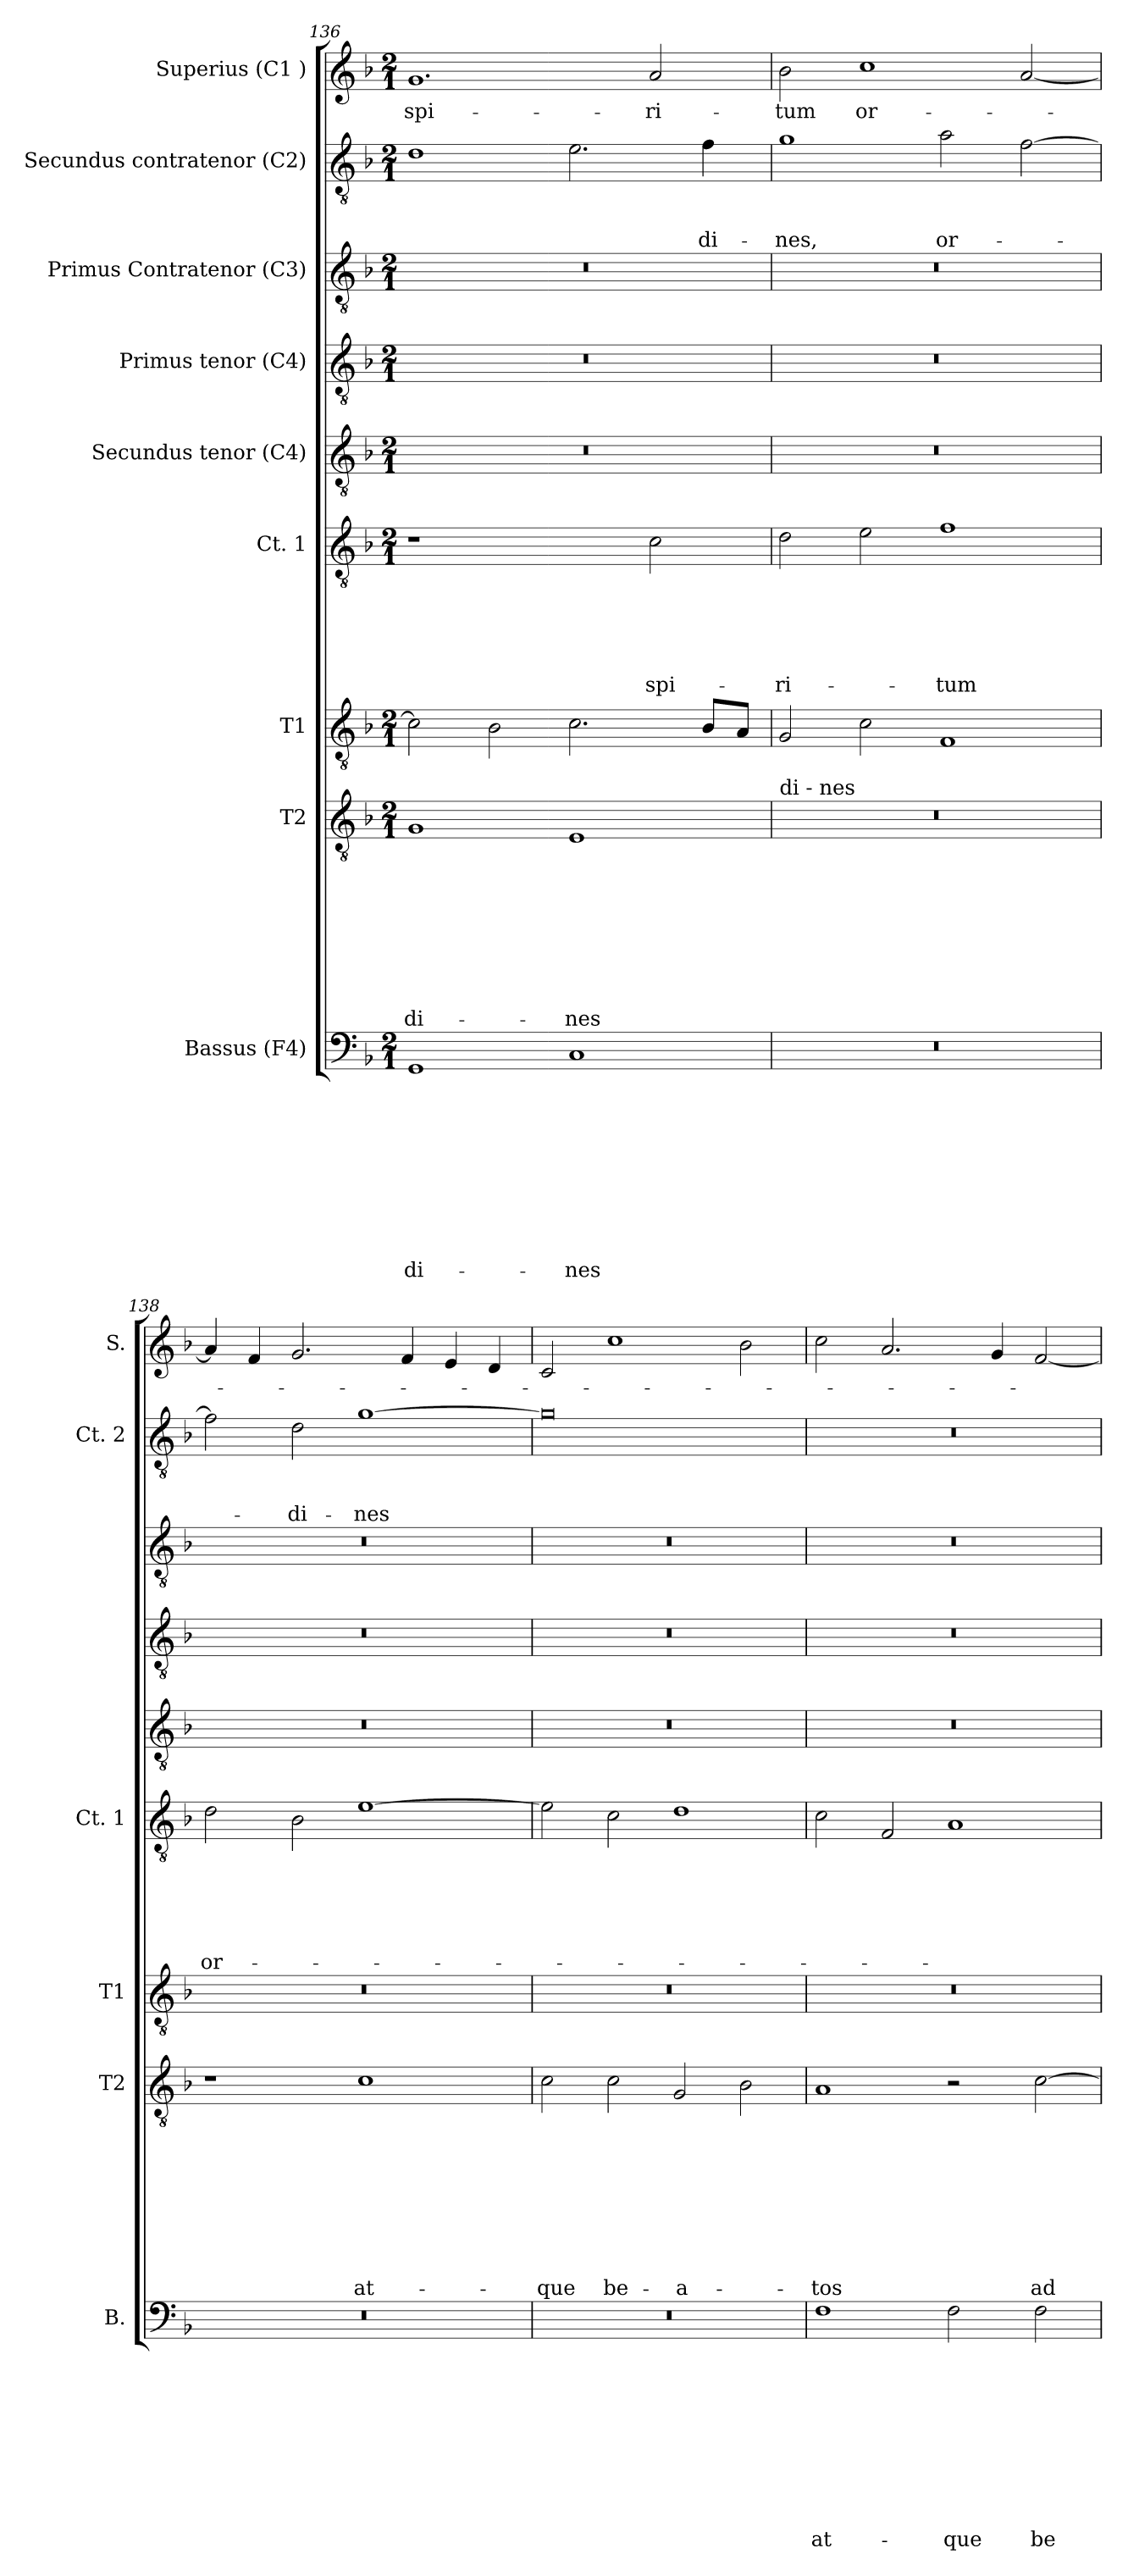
**kern	**text	**text	**text	**text	**text	**text	**text	**text	**text	**text	**kern	**text	**text	**text	**text	**text	**text	**text	**text	**text	**kern	**kern	**text	**text	**text	**text	**text	**text	**kern	**kern	**kern	**kern	**text	**text	**text	**kern	**text
*part9	*part9	*part9	*part9	*part9	*part9	*part9	*part9	*part9	*part9	*part9	*part8	*part8	*part8	*part8	*part8	*part8	*part8	*part8	*part8	*part8	*part7	*part6	*part6	*part6	*part6	*part6	*part6	*part6	*part5	*part4	*part3	*part2	*part2	*part2	*part2	*part1	*part1
*staff9	*staff9	*staff9	*staff9	*staff9	*staff9	*staff9	*staff9	*staff9	*staff9	*staff9	*staff8	*staff8	*staff8	*staff8	*staff8	*staff8	*staff8	*staff8	*staff8	*staff8	*staff7	*staff6	*staff6	*staff6	*staff6	*staff6	*staff6	*staff6	*staff5	*staff4	*staff3	*staff2	*staff2	*staff2	*staff2	*staff1	*staff1
*I"Bassus (F4)	*	*	*	*	*	*	*	*	*	*	*I"T2	*	*	*	*	*	*	*	*	*	*I"T1	*I"Ct. 1	*	*	*	*	*	*	*I"Secundus tenor (C4)	*I"Primus tenor (C4)	*I"Primus Contratenor (C3)	*I"Secundus contratenor (C2)	*	*	*	*I"Superius (C1 )	*
*I'B.	*	*	*	*	*	*	*	*	*	*	*I'T2	*	*	*	*	*	*	*	*	*	*I'T1	*I'Ct. 1	*	*	*	*	*	*	*	*	*	*I'Ct. 2	*	*	*	*I'S.	*
*clefF4	*	*	*	*	*	*	*	*	*	*	*clefGv2	*	*	*	*	*	*	*	*	*	*clefGv2	*clefGv2	*	*	*	*	*	*	*clefGv2	*clefGv2	*clefGv2	*clefGv2	*	*	*	*clefG2	*
*k[b-]	*	*	*	*	*	*	*	*	*	*	*k[b-]	*	*	*	*	*	*	*	*	*	*k[b-]	*k[b-]	*	*	*	*	*	*	*k[b-]	*k[b-]	*k[b-]	*k[b-]	*	*	*	*k[b-]	*
*F:	*	*	*	*	*	*	*	*	*	*	*F:	*	*	*	*	*	*	*	*	*	*F:	*F:	*	*	*	*	*	*	*F:	*F:	*F:	*F:	*	*	*	*F:	*
*M2/1	*	*	*	*	*	*	*	*	*	*	*M2/1	*	*	*	*	*	*	*	*	*	*M2/1	*M2/1	*	*	*	*	*	*	*M2/1	*M2/1	*M2/1	*M2/1	*	*	*	*M2/1	*
=136	=136	=136	=136	=136	=136	=136	=136	=136	=136	=136	=136	=136	=136	=136	=136	=136	=136	=136	=136	=136	=136	=136	=136	=136	=136	=136	=136	=136	=136	=136	=136	=136	=136	=136	=136	=136	=136
!	!	!	!	!	!	!	!	!	!	!LO:LY:b	!	!	!	!	!	!	!	!	!	!LO:LY:b	!	!	!	!	!	!	!	!	!	!	!	!	!	!	!	!	!LO:LY:b:rj
1GG	.	.	.	.	.	.	.	.	.	-di-	1G	.	.	.	.	.	.	.	.	-di-	2c\]	1r	.	.	.	.	.	.	0r	0r	0r	1d	.	.	.	1.g	-spi-
.	.	.	.	.	.	.	.	.	.	.	.	.	.	.	.	.	.	.	.	.	2B-\	.	.	.	.	.	.	.	.	.	.	.	.	.	.	.	.
!	!	!	!	!	!	!	!	!	!	!LO:LY:b	!	!	!	!	!	!	!	!	!	!LO:LY:b	!	!	!	!	!	!	!	!	!	!	!	!	!	!	!	!	!
1C	.	.	.	.	.	.	.	.	.	-nes	1E	.	.	.	.	.	.	.	.	-nes	2.c\	2ryy	.	.	.	.	.	.	.	.	.	2.e\	.	.	.	.	.
!	!	!	!	!	!	!	!	!	!	!	!	!	!	!	!	!	!	!	!	!	!	!	!	!	!	!	!	!LO:LY:b	!	!	!	!	!	!	!	!	!LO:LY:b:rj
.	.	.	.	.	.	.	.	.	.	.	.	.	.	.	.	.	.	.	.	.	.	2c\	.	.	.	.	.	spi-	.	.	.	.	.	.	.	2a/	-ri-
!	!	!	!	!	!	!	!	!	!	!	!	!	!	!	!	!	!	!	!	!	!	!	!	!	!	!	!	!	!	!	!	!	!	!	!LO:LY:b:rj	!	!
.	.	.	.	.	.	.	.	.	.	.	.	.	.	.	.	.	.	.	.	.	8B-/L	.	.	.	.	.	.	.	.	.	.	4f\	.	.	-di-	.	.
.	.	.	.	.	.	.	.	.	.	.	.	.	.	.	.	.	.	.	.	.	8A/J	.	.	.	.	.	.	.	.	.	.	.	.	.	.	.	.
=137	=137	=137	=137	=137	=137	=137	=137	=137	=137	=137	=137	=137	=137	=137	=137	=137	=137	=137	=137	=137	=137	=137	=137	=137	=137	=137	=137	=137	=137	=137	=137	=137	=137	=137	=137	=137	=137
!	!	!	!	!	!	!	!	!	!	!	!LO:TX:a:t=di - nes	!	!	!	!	!	!	!	!	!	!	!	!	!	!	!	!	!	!	!	!	!	!	!	!	!	!
!	!	!	!	!	!	!	!	!	!	!	!	!	!	!	!	!	!	!	!	!	!	!	!	!	!	!	!	!LO:LY:b	!	!	!	!	!	!	!LO:LY:b:rj	!	!LO:LY:b:rj
0r	.	.	.	.	.	.	.	.	.	.	0r	.	.	.	.	.	.	.	.	.	2G/	2d\	.	.	.	.	.	-ri-	0r	0r	0r	1g	.	.	-nes,	2b-\	-tum
!	!	!	!	!	!	!	!	!	!	!	!	!	!	!	!	!	!	!	!	!	!	!	!	!	!	!	!	!	!	!	!	!	!	!	!	!	!LO:LY:b:rj
.	.	.	.	.	.	.	.	.	.	.	.	.	.	.	.	.	.	.	.	.	2c\	2e\	.	.	.	.	.	.	.	.	.	.	.	.	.	1cc	or-
!	!	!	!	!	!	!	!	!	!	!	!	!	!	!	!	!	!	!	!	!	!	!	!	!	!	!	!	!LO:LY:b	!	!	!	!	!	!	!LO:LY:b:rj	!	!
.	.	.	.	.	.	.	.	.	.	.	.	.	.	.	.	.	.	.	.	.	1F	1f	.	.	.	.	.	-tum	.	.	.	2a\	.	.	or-	.	.
.	.	.	.	.	.	.	.	.	.	.	.	.	.	.	.	.	.	.	.	.	.	.	.	.	.	.	.	.	.	.	.	[>2f\	.	.	.	[<2a/	.
=138	=138	=138	=138	=138	=138	=138	=138	=138	=138	=138	=138	=138	=138	=138	=138	=138	=138	=138	=138	=138	=138	=138	=138	=138	=138	=138	=138	=138	=138	=138	=138	=138	=138	=138	=138	=138	=138
!	!	!	!	!	!	!	!	!	!	!	!	!	!	!	!	!	!	!	!	!	!	!	!	!	!	!	!	!LO:LY:b	!	!	!	!	!	!	!	!	!
0r	.	.	.	.	.	.	.	.	.	.	1r	.	.	.	.	.	.	.	.	.	0r	2d\	.	.	.	.	.	or-	0r	0r	0r	2f\]	.	.	.	4a/]	.
.	.	.	.	.	.	.	.	.	.	.	.	.	.	.	.	.	.	.	.	.	.	.	.	.	.	.	.	.	.	.	.	.	.	.	.	4f/	.
!	!	!	!	!	!	!	!	!	!	!	!	!	!	!	!	!	!	!	!	!	!	!	!	!	!	!	!	!	!	!	!	!	!	!	!LO:LY:b:rj	!	!
.	.	.	.	.	.	.	.	.	.	.	.	.	.	.	.	.	.	.	.	.	.	2B-\	.	.	.	.	.	.	.	.	.	2d\	.	.	-di-	2.g/	.
!	!	!	!	!	!	!	!	!	!	!	!	!	!	!	!	!	!	!	!	!LO:LY:b	!	!	!	!	!	!	!	!	!	!	!	!	!	!	!LO:LY:b:rj	!	!
.	.	.	.	.	.	.	.	.	.	.	1c	.	.	.	.	.	.	.	.	at-	.	[>1e	.	.	.	.	.	.	.	.	.	[>1g	.	.	-nes	.	.
.	.	.	.	.	.	.	.	.	.	.	.	.	.	.	.	.	.	.	.	.	.	.	.	.	.	.	.	.	.	.	.	.	.	.	.	4f/	.
.	.	.	.	.	.	.	.	.	.	.	.	.	.	.	.	.	.	.	.	.	.	.	.	.	.	.	.	.	.	.	.	.	.	.	.	4e/	.
.	.	.	.	.	.	.	.	.	.	.	.	.	.	.	.	.	.	.	.	.	.	.	.	.	.	.	.	.	.	.	.	.	.	.	.	4d/	.
=139	=139	=139	=139	=139	=139	=139	=139	=139	=139	=139	=139	=139	=139	=139	=139	=139	=139	=139	=139	=139	=139	=139	=139	=139	=139	=139	=139	=139	=139	=139	=139	=139	=139	=139	=139	=139	=139
!	!	!	!	!	!	!	!	!	!	!	!	!	!	!	!	!	!	!	!	!LO:LY:b	!	!	!	!	!	!	!	!	!	!	!	!	!	!	!	!	!
0r	.	.	.	.	.	.	.	.	.	.	2c\	.	.	.	.	.	.	.	.	-que	0r	2e\]	.	.	.	.	.	.	0r	0r	0r	0g]	.	.	.	2c/	.
!	!	!	!	!	!	!	!	!	!	!	!	!	!	!	!	!	!	!	!	!LO:LY:b	!	!	!	!	!	!	!	!	!	!	!	!	!	!	!	!	!
.	.	.	.	.	.	.	.	.	.	.	2c\	.	.	.	.	.	.	.	.	be-	.	2c\	.	.	.	.	.	.	.	.	.	.	.	.	.	1cc	.
!	!	!	!	!	!	!	!	!	!	!	!	!	!	!	!	!	!	!	!	!LO:LY:b	!	!	!	!	!	!	!	!	!	!	!	!	!	!	!	!	!
.	.	.	.	.	.	.	.	.	.	.	2G/	.	.	.	.	.	.	.	.	-a-	.	1d	.	.	.	.	.	.	.	.	.	.	.	.	.	.	.
.	.	.	.	.	.	.	.	.	.	.	2B-\	.	.	.	.	.	.	.	.	.	.	.	.	.	.	.	.	.	.	.	.	.	.	.	.	2b-\	.
!!LO:LB:g=z
=140	=140	=140	=140	=140	=140	=140	=140	=140	=140	=140	=140	=140	=140	=140	=140	=140	=140	=140	=140	=140	=140	=140	=140	=140	=140	=140	=140	=140	=140	=140	=140	=140	=140	=140	=140	=140	=140
!	!	!	!	!	!	!	!	!	!	!LO:LY:b	!	!	!	!	!	!	!	!	!	!LO:LY:b	!	!	!	!	!	!	!	!	!	!	!	!	!	!	!	!	!
1F	.	.	.	.	.	.	.	.	.	at-	1A	.	.	.	.	.	.	.	.	-tos	0r	2c\	.	.	.	.	.	.	0r	0r	0r	0r	.	.	.	2cc\	.
.	.	.	.	.	.	.	.	.	.	.	.	.	.	.	.	.	.	.	.	.	.	2F/	.	.	.	.	.	.	.	.	.	.	.	.	.	2.a/	.
!	!	!	!	!	!	!	!	!	!	!LO:LY:b	!	!	!	!	!	!	!	!	!	!	!	!	!	!	!	!	!	!	!	!	!	!	!	!	!	!	!
2F\	.	.	.	.	.	.	.	.	.	-que	2r	.	.	.	.	.	.	.	.	.	.	1A	.	.	.	.	.	.	.	.	.	.	.	.	.	.	.
.	.	.	.	.	.	.	.	.	.	.	.	.	.	.	.	.	.	.	.	.	.	.	.	.	.	.	.	.	.	.	.	.	.	.	.	4g/	.
!	!	!	!	!	!	!	!	!	!	!LO:LY:b	!	!	!	!	!	!	!	!	!	!LO:LY:b	!	!	!	!	!	!	!	!	!	!	!	!	!	!	!	!	!
2F\	.	.	.	.	.	.	.	.	.	be-	[>2c\	.	.	.	.	.	.	.	.	ad	.	.	.	.	.	.	.	.	.	.	.	.	.	.	.	[<2f/	.
=	=	=	=	=	=	=	=	=	=	=	=	=	=	=	=	=	=	=	=	=	=	=	=	=	=	=	=	=	=	=	=	=	=	=	=	=	=
*-	*-	*-	*-	*-	*-	*-	*-	*-	*-	*-	*-	*-	*-	*-	*-	*-	*-	*-	*-	*-	*-	*-	*-	*-	*-	*-	*-	*-	*-	*-	*-	*-	*-	*-	*-	*-	*-
